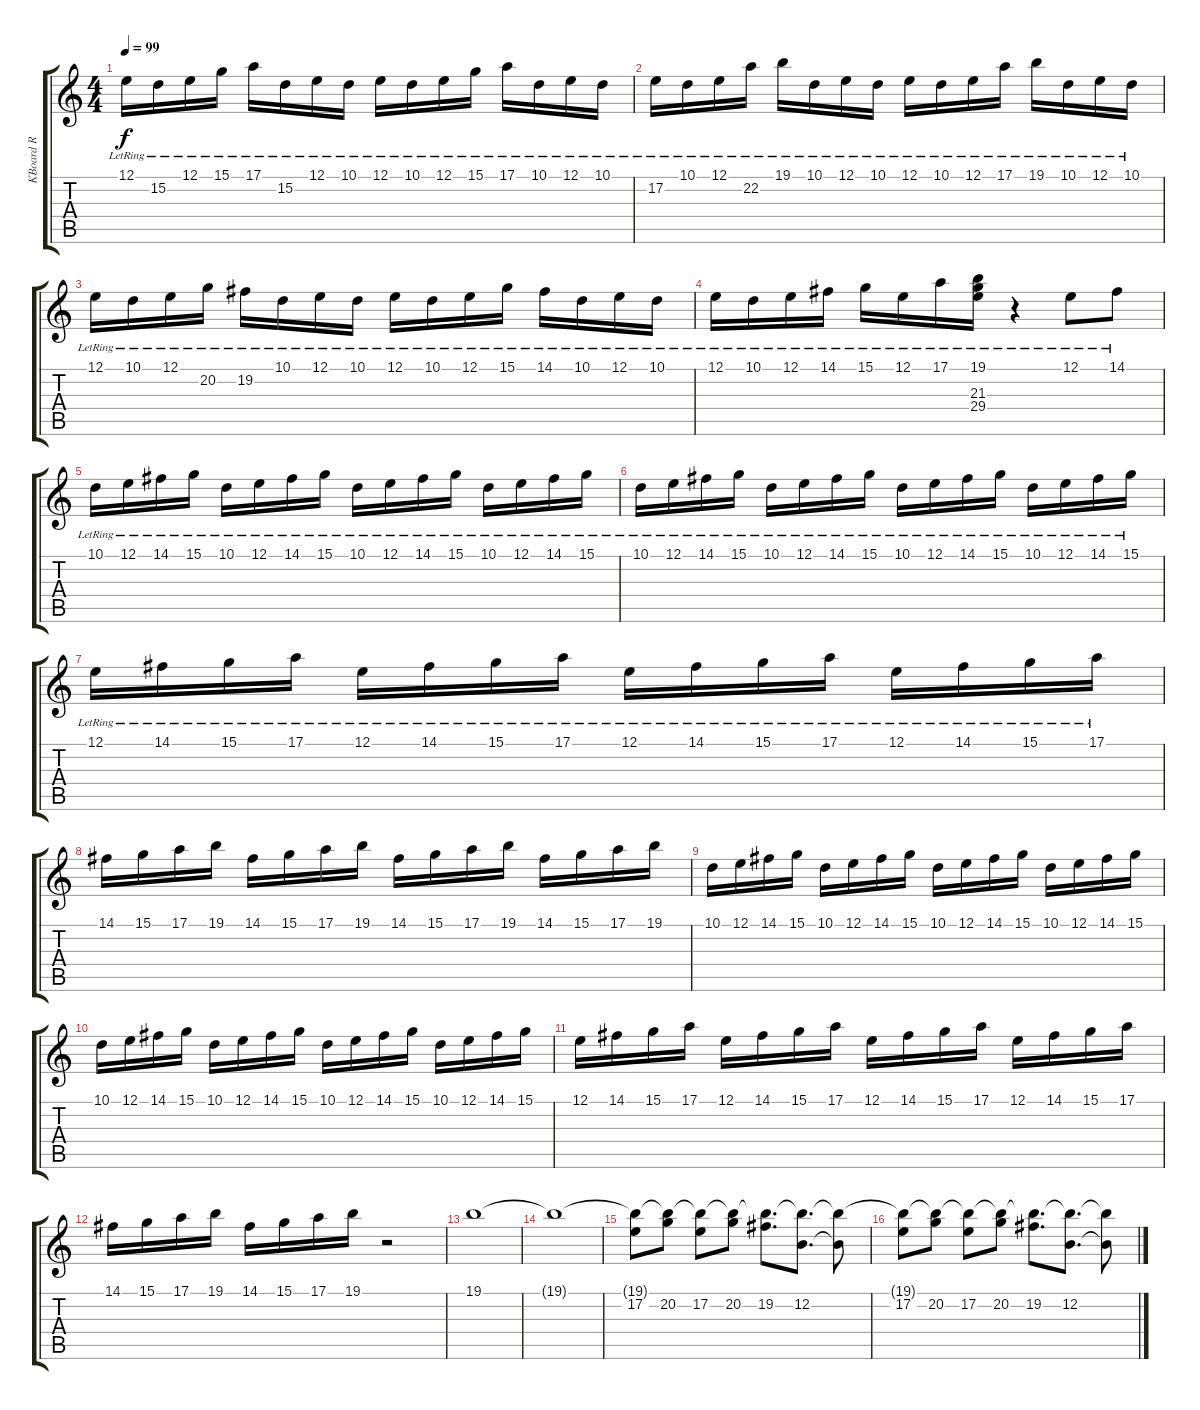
\track ("KBoard R" "KBoard R") {instrument acousticgrandpiano}
\staff {score tabs}
\tuning (E4 B3 G3 D3 A2 E2) {hide}
\ts (4 4)
\tempo 99
\clef g2
\ks c
12.1{lr}.16{dy f volume 6} 15.2{lr}.16 12.1{lr}.16 15.1{lr}.16 17.1{lr}.16 15.2{lr}.16 12.1{lr}.16 10.1{lr}.16 12.1{lr}.16 10.1{lr}.16 12.1{lr}.16 15.1{lr}.16 17.1{lr}.16 10.1{lr}.16 12.1{lr}.16 10.1{lr}.16 |
17.2{lr}.16 10.1{lr}.16 12.1{lr}.16 22.2{lr}.16 19.1{lr}.16 10.1{lr}.16 12.1{lr}.16 10.1{lr}.16 12.1{lr}.16 10.1{lr}.16 12.1{lr}.16 17.1{lr}.16 19.1{lr}.16 10.1{lr}.16 12.1{lr}.16 10.1{lr}.16 |
12.1{lr}.16 10.1{lr}.16 12.1{lr}.16 20.2{lr}.16 19.2{lr}.16 10.1{lr}.16 12.1{lr}.16 10.1{lr}.16 12.1{lr}.16 10.1{lr}.16 12.1{lr}.16 15.1{lr}.16 14.1{lr}.16 10.1{lr}.16 12.1{lr}.16 10.1{lr}.16 |
12.1{lr}.16 10.1{lr}.16 12.1{lr}.16 14.1{lr}.16 15.1{lr}.16 12.1{lr}.16 17.1{lr}.16 (19.1{lr} 21.3{lr} 29.4{lr}).16 r.4 12.1{lr}.8 14.1{lr}.8 |
10.1{lr}.16 12.1{lr}.16 14.1{lr}.16 15.1{lr}.16 10.1{lr}.16 12.1{lr}.16 14.1{lr}.16 15.1{lr}.16 10.1{lr}.16 12.1{lr}.16 14.1{lr}.16 15.1{lr}.16 10.1{lr}.16 12.1{lr}.16 14.1{lr}.16 15.1{lr}.16 |
10.1{lr}.16 12.1{lr}.16 14.1{lr}.16 15.1{lr}.16 10.1{lr}.16 12.1{lr}.16 14.1{lr}.16 15.1{lr}.16 10.1{lr}.16 12.1{lr}.16 14.1{lr}.16 15.1{lr}.16 10.1{lr}.16 12.1{lr}.16 14.1{lr}.16 15.1{lr}.16 |
12.1{lr}.16 14.1{lr}.16 15.1{lr}.16 17.1{lr}.16 12.1{lr}.16 14.1{lr}.16 15.1{lr}.16 17.1{lr}.16 12.1{lr}.16 14.1{lr}.16 15.1{lr}.16 17.1{lr}.16 12.1{lr}.16 14.1{lr}.16 15.1{lr}.16 17.1{lr}.16 |
14.1.16 15.1.16 17.1.16 19.1.16 14.1.16 15.1.16 17.1.16 19.1.16 14.1.16 15.1.16 17.1.16 19.1.16 14.1.16 15.1.16 17.1.16 19.1.16 |
10.1.16 12.1.16 14.1.16 15.1.16 10.1.16 12.1.16 14.1.16 15.1.16 10.1.16 12.1.16 14.1.16 15.1.16 10.1.16 12.1.16 14.1.16 15.1.16 |
10.1.16 12.1.16 14.1.16 15.1.16 10.1.16 12.1.16 14.1.16 15.1.16 10.1.16 12.1.16 14.1.16 15.1.16 10.1.16 12.1.16 14.1.16 15.1.16 |
12.1.16 14.1.16 15.1.16 17.1.16 12.1.16 14.1.16 15.1.16 17.1.16 12.1.16 14.1.16 15.1.16 17.1.16 12.1.16 14.1.16 15.1.16 17.1.16 |
14.1.16 15.1.16 17.1.16 19.1.16 14.1.16 15.1.16 17.1.16 19.1.16 r.2 |
19.1.1{volume 6 instrument stringensemble1} |
19.1{t}.1 |
(19.1{t} 17.2).8{instrument acousticgrandpiano} (19.1{t} 20.2).8 (19.1{t} 17.2).8 (19.1{t} 20.2).8 (19.1{t} 19.2).8{d} (19.1{t} 12.2).8{d} (19.1{t} 12.2{t}).8 |
(19.1{t} 17.2).8 (19.1{t} 20.2).8 (19.1{t} 17.2).8 (19.1{t} 20.2).8 (19.1{t} 19.2).8{d} (19.1{t} 12.2).8{d} (19.1{t} 12.2{t}).8
